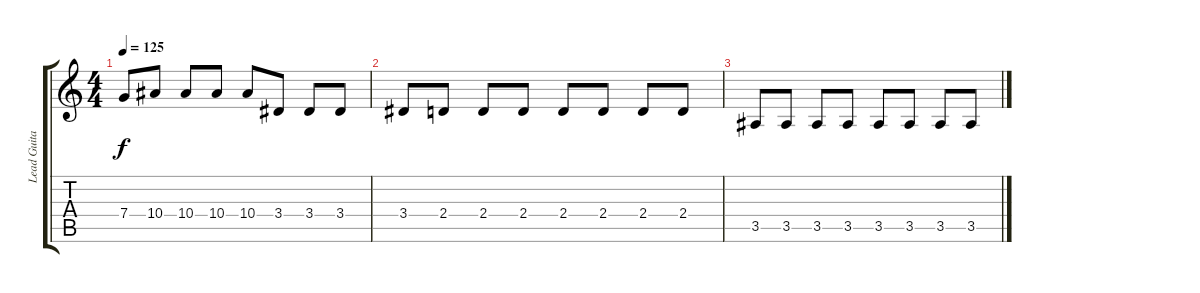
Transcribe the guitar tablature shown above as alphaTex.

\track ("Lead Guitar" "Lead Guita") {instrument distortionguitar}
\staff {score tabs}
\tuning (D4 A3 F3 C3 G2 D2) {hide}
\ts (4 4)
\tempo 125
\clef g2
\ks c
7.4.8{dy f} 10.4.8 10.4.8 10.4.8 10.4.8 3.4.8 3.4.8 3.4.8 |
3.4.8 2.4.8 2.4.8 2.4.8 2.4.8 2.4.8 2.4.8 2.4.8 |
3.5.8 3.5.8 3.5.8 3.5.8 3.5.8 3.5.8 3.5.8 3.5.8
